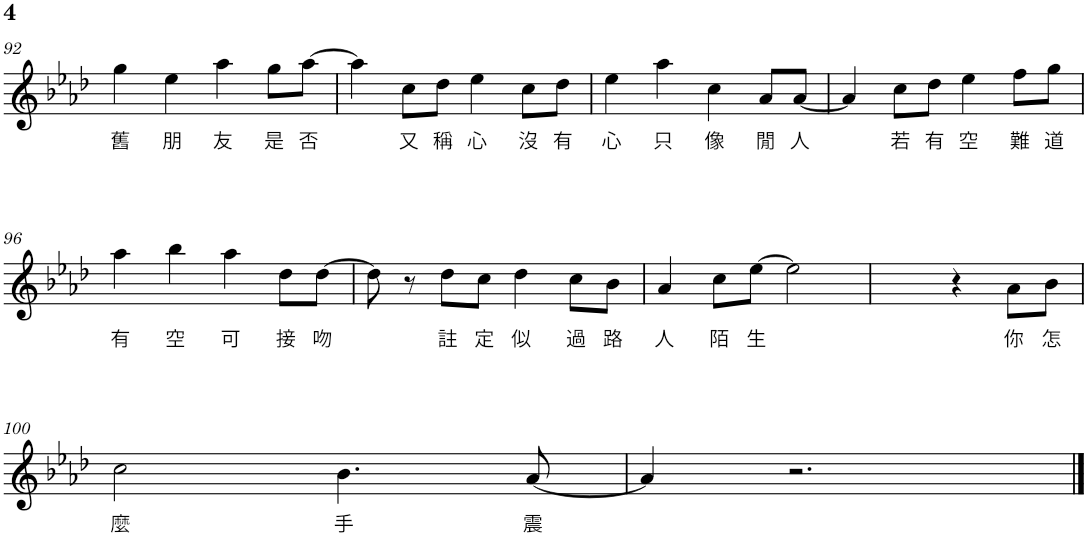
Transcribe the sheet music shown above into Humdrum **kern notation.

**kern	**text
*part1	*part1
*staff1	*staff1
*I"Piano	*
*I'Pno.	*
!!LO:PB:g=z
*clefG2	*
*k[b-e-a-d-]	*
=92	=92
!	!LO:LY:b
4gg\	舊
!	!LO:LY:b
4ee-\	朋
!	!LO:LY:b
4aa-\	友
!	!LO:LY:b
8gg\L	是
!	!LO:LY:b
[>8aa-\J	否
=93	=93
4aa-\]	.
!	!LO:LY:b
8cc\L	又
!	!LO:LY:b
8dd-\J	稱
!	!LO:LY:b
4ee-\	心
!	!LO:LY:b
8cc\L	沒
!	!LO:LY:b
8dd-\J	有
=94	=94
!	!LO:LY:b
4ee-\	心
!	!LO:LY:b
4aa-\	只
!	!LO:LY:b
4cc\	像
!	!LO:LY:b
8a-/L	閒
!	!LO:LY:b
[<8a-/J	人
=95	=95
4a-/]	.
!	!LO:LY:b
8cc\L	若
!	!LO:LY:b
8dd-\J	有
!	!LO:LY:b
4ee-\	空
!	!LO:LY:b
8ff\L	難
!	!LO:LY:b
8gg\J	道
!!LO:LB:g=z
=96	=96
!	!LO:LY:b
4aa-\	有
!	!LO:LY:b
4bb-\	空
!	!LO:LY:b
4aa-\	可
!	!LO:LY:b
8dd-\L	接
!	!LO:LY:b
[>8dd-\J	吻
=97	=97
8dd-\]	.
8r	.
!	!LO:LY:b
8dd-\L	註
!	!LO:LY:b
8cc\J	定
!	!LO:LY:b
4dd-\	似
!	!LO:LY:b
8cc\L	過
!	!LO:LY:b
8b-\J	路
=98	=98
!	!LO:LY:b
4a-/	人
!	!LO:LY:b
8cc\L	陌
!	!LO:LY:b
[>8ee-\J	生
2ee-\]	.
=99	=99
2ryy	.
4r	.
!	!LO:LY:b
8a-\L	你
!	!LO:LY:b
8b-\J	怎
!!LO:LB:g=z
=100	=100
!	!LO:LY:b
2cc\	麼
!	!LO:LY:b
4.b-\	手
!	!LO:LY:b
[<8a-/	震
=101	=101
4a-/]	.
2.r	.
==	==
*-	*-
